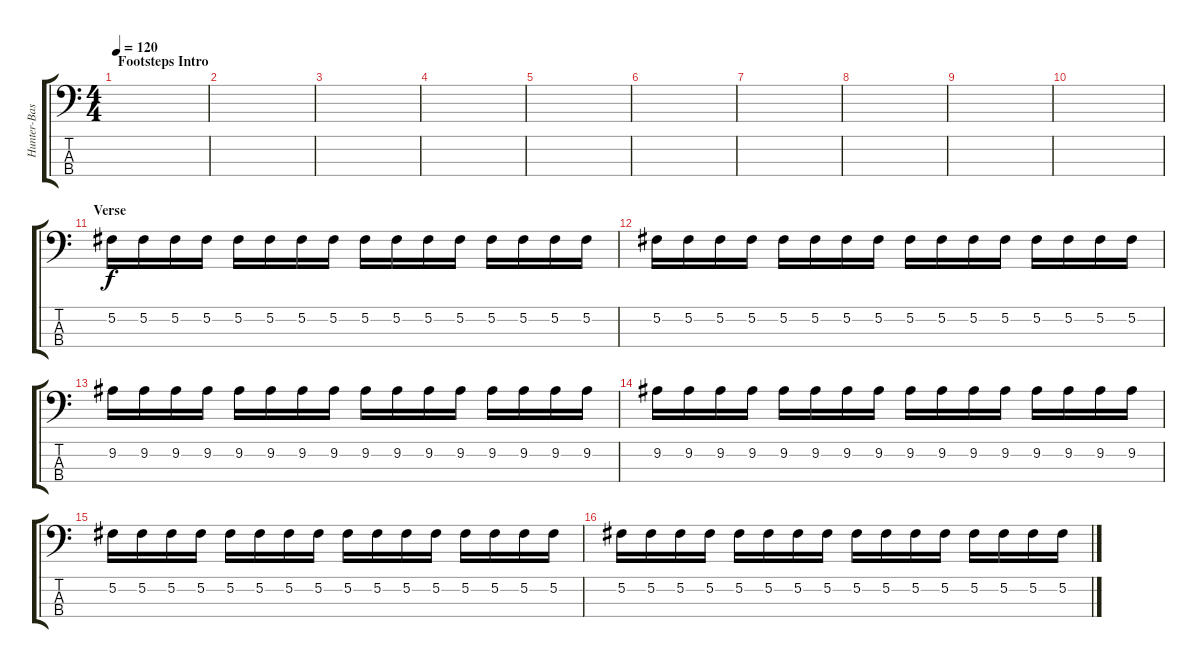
\track ("Hunter-Bass" "Hunter-Bas") {instrument electricbasspick}
\staff {score tabs}
\tuning (Gb2 Db2 Ab1 Eb1) {hide}
\ts (4 4)
\section ("" "Footsteps Intro")
\tempo 120
\clef f4
\ks c
|
|
|
|
|
|
|
|
|
|
\section ("" "Verse")
5.2.16 5.2.16 5.2.16 5.2.16 5.2.16 5.2.16 5.2.16 5.2.16 5.2.16 5.2.16 5.2.16 5.2.16 5.2.16 5.2.16 5.2.16 5.2.16 |
5.2.16 5.2.16 5.2.16 5.2.16 5.2.16 5.2.16 5.2.16 5.2.16 5.2.16 5.2.16 5.2.16 5.2.16 5.2.16 5.2.16 5.2.16 5.2.16 |
9.2.16 9.2.16 9.2.16 9.2.16 9.2.16 9.2.16 9.2.16 9.2.16 9.2.16 9.2.16 9.2.16 9.2.16 9.2.16 9.2.16 9.2.16 9.2.16 |
9.2.16 9.2.16 9.2.16 9.2.16 9.2.16 9.2.16 9.2.16 9.2.16 9.2.16 9.2.16 9.2.16 9.2.16 9.2.16 9.2.16 9.2.16 9.2.16 |
5.2.16 5.2.16 5.2.16 5.2.16 5.2.16 5.2.16 5.2.16 5.2.16 5.2.16 5.2.16 5.2.16 5.2.16 5.2.16 5.2.16 5.2.16 5.2.16 |
5.2.16 5.2.16 5.2.16 5.2.16 5.2.16 5.2.16 5.2.16 5.2.16 5.2.16 5.2.16 5.2.16 5.2.16 5.2.16 5.2.16 5.2.16 5.2.16
